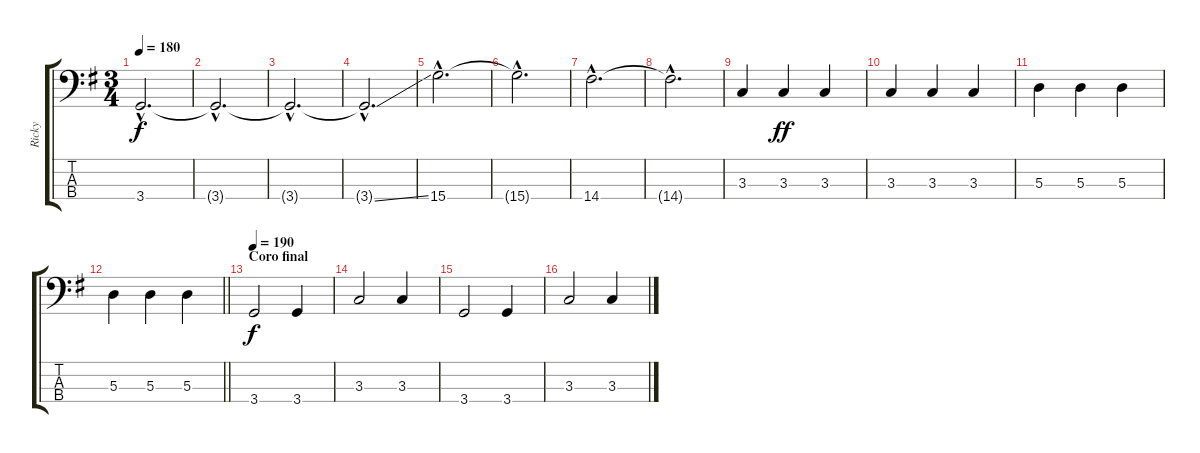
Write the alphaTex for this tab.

\track ("Ricky" "Ricky") {instrument acousticbass}
\staff {score tabs}
\tuning (G2 D2 A1 E1) {hide}
\ts (3 4)
\tempo 180
\clef f4
\ks g
3.4{hac t}.2{d dy f} |
3.4{hac t}.2{d} |
3.4{hac t}.2{d} |
3.4{ss hac t}.2{d} |
15.4{hac}.2{d} |
15.4{hac t}.2{d} |
14.4{hac}.2{d} |
14.4{hac t}.2{d} |
3.3.4 3.3.4{dy ff} 3.3.4 |
3.3.4 3.3.4 3.3.4 |
5.3.4 5.3.4 5.3.4 |
\barLineRight lightlight
5.3.4 5.3.4 5.3.4 |
\section ("" "Coro final")
\tempo 190
3.4.2{dy f} 3.4.4 |
3.3.2 3.3.4 |
3.4.2 3.4.4 |
3.3.2 3.3.4
